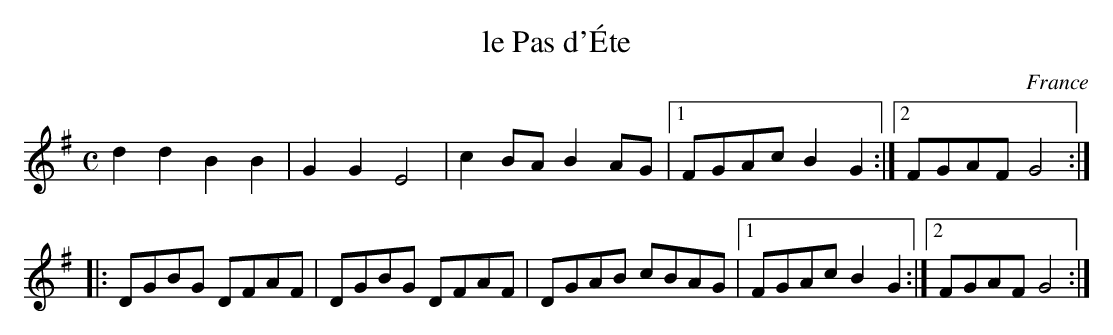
X:1
T:le Pas d'\'Ete
M:C
O:France
K:G
d2d2B2B2|G2G2E4|c2BAB2AG\
|1FGAcB2G2:|2FGAFG4::
DGBG DFAF|DGBG DFAF|DGAB cBAG\
|1FGAcB2G2:|2FGAFG4:|
